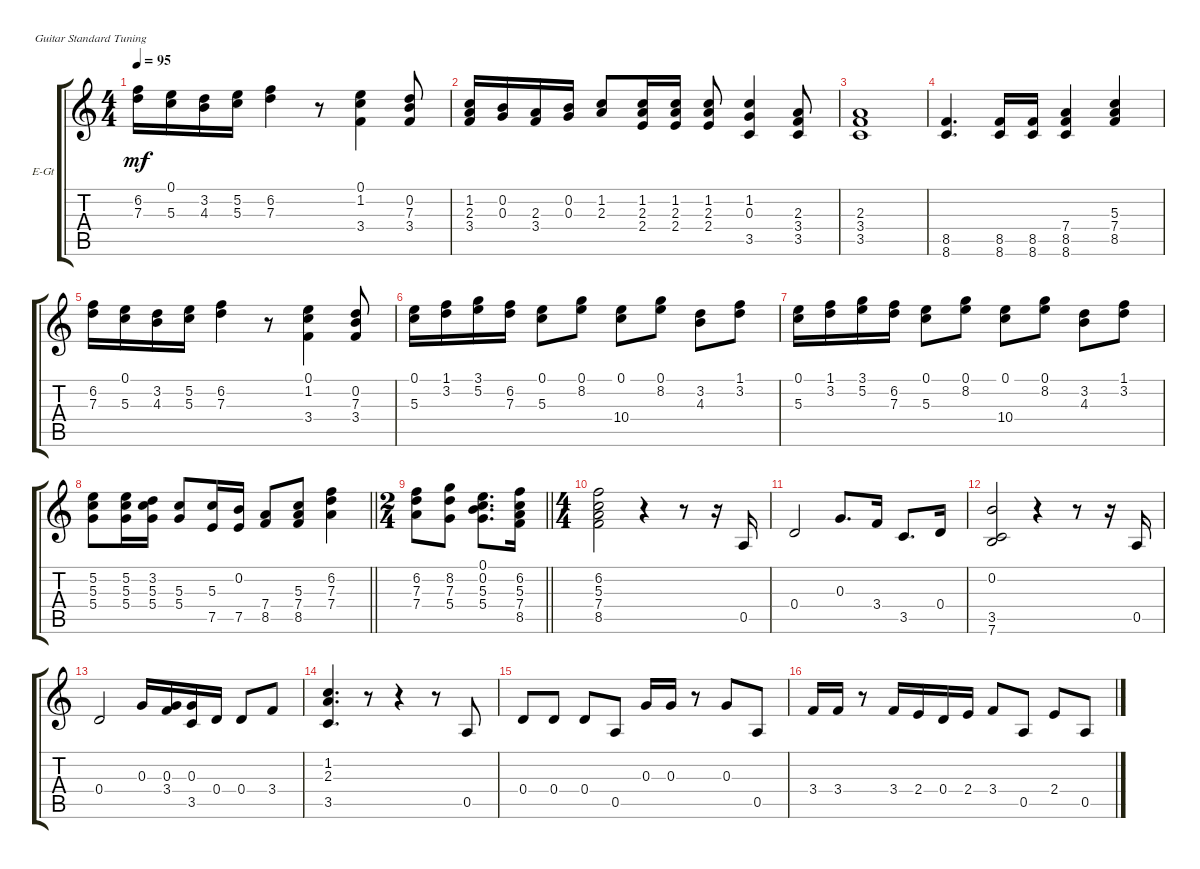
\defaultSystemsLayout 4
\bracketExtendMode groupsimilarinstruments
\firstSystemTrackNameOrientation horizontal
\otherSystemsTrackNameOrientation horizontal
\track ("Electric Guitar" "E-Gt") {instrument electricguitarclean}
\staff {score tabs}
\tuning (E4 B3 G3 D3 A2 E2)
\ts (4 4)
\tempo 95
\clef g2
\ks c
(6.2 7.3).16{dy mf} (0.1 5.3).16 (3.2 4.3).16 (5.3 5.2).16 (6.2 7.3).4 r.8 (0.1 1.2 3.4).4 (3.4 0.2 7.3).8 |
(3.4 2.3 1.2).16 (0.2 0.3).16 (2.3 3.4).16 (0.3 0.2).16 (1.2 2.3).8 (2.3 1.2 2.4).16 (1.2 2.3 2.4).16 (2.4 2.3 1.2).8 (1.2 0.3 3.5).4 (3.5 3.4 2.3).8 |
(3.5 3.4 2.3).1 |
(8.6 8.5).4{d} (8.5 8.6).16 (8.6 8.5).16 (7.4 8.5 8.6).4 (8.5 7.4 5.3).4 |
(6.2 7.3).16 (0.1 5.3).16 (3.2 4.3).16 (5.3 5.2).16 (6.2 7.3).4 r.8 (0.1 1.2 3.4).4 (3.4 0.2 7.3).8 |
(0.1 5.3).16 (3.2 1.1).16 (3.1 5.2).16 (6.2 7.3).16 (0.1 5.3).8 (0.1 8.2).8 (0.1 10.4).8 (0.1 8.2).8 (3.2 4.3).8 (3.2 1.1).8 |
(0.1 5.3).16 (3.2 1.1).16 (3.1 5.2).16 (6.2 7.3).16 (0.1 5.3).8 (0.1 8.2).8 (0.1 10.4).8 (0.1 8.2).8 (3.2 4.3).8 (3.2 1.1).8 |
\barLineRight lightlight
(5.2 5.3 5.4).8 (5.4 5.3 5.2).16 (3.2 5.3 5.4).16 (5.4 5.3).8 (5.3 7.5).16 (7.5 0.2).16 (8.5 7.4).8 (7.4 8.5 5.3).8 (7.4 7.3 6.2).4 |
\ts (2 4)
\barLineRight lightlight
(7.4 7.3 6.2).8 (8.2 7.3 5.4).8 (5.4 0.2 5.3 0.1).8{d} (6.2 5.3 7.4 8.5).16 |
\ts (4 4)
(8.5 7.4 5.3 6.2).2 r.4 r.8 r.16 0.5.16 |
0.4.2 0.3.8{d} 3.4.16 3.5.8{d} 0.4.16 |
(3.5 7.6 0.2).2 r.4 r.8 r.16 0.5.16 |
0.4.2 0.3.16 (3.4 0.3).16 (0.3 3.5).16 0.4.16 0.4.8 3.4.8 |
(1.2 2.3 3.5).4{d} r.8 r.4 r.8 0.5.8 |
0.4.8 0.4.8 0.4.8 0.5.8 0.3.16 0.3.16 r.8 0.3.8 0.5.8 |
3.4.16 3.4.16 r.8 3.4.16 2.4.16 0.4.16 2.4.16 3.4.8 0.5.8 2.4.8 0.5.8
